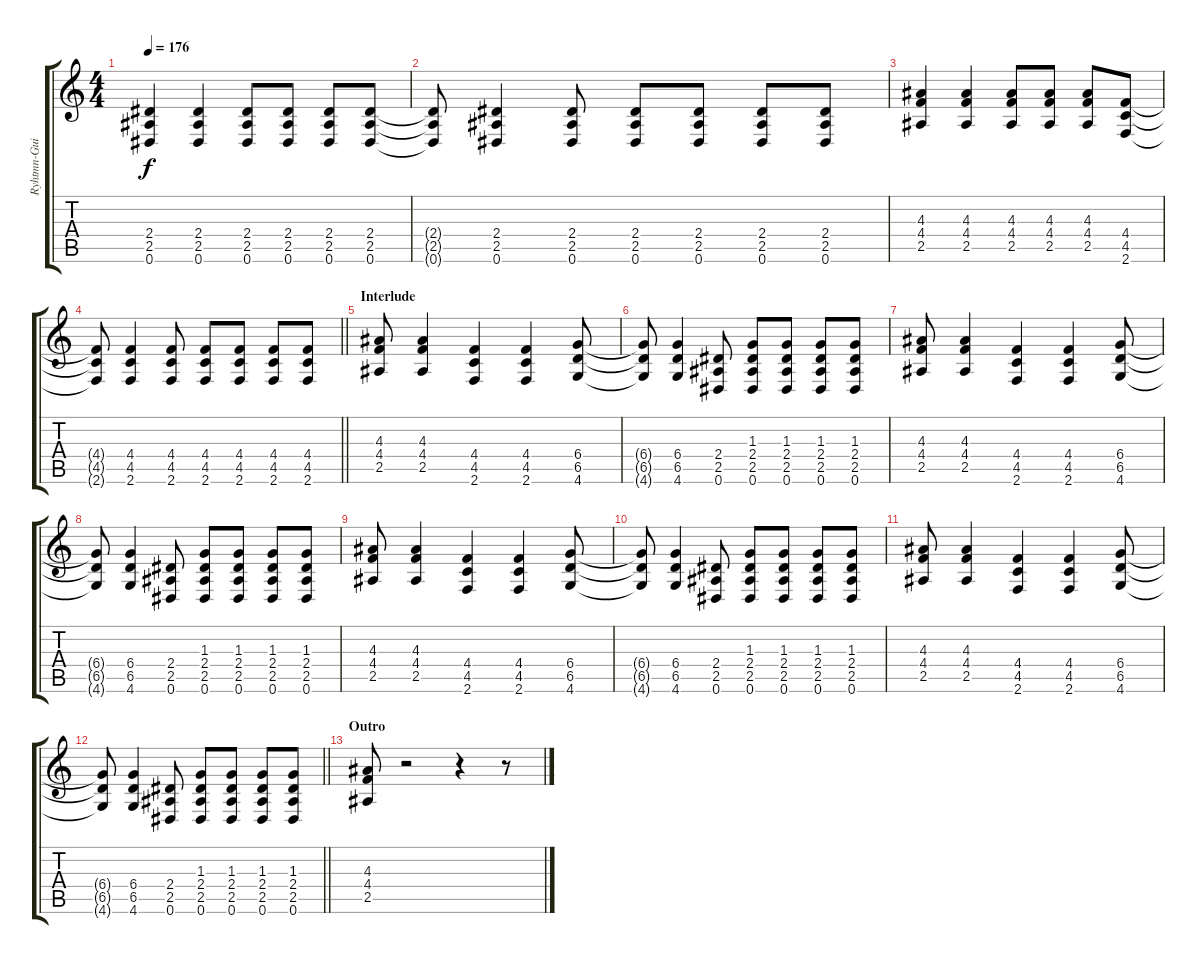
\track ("Ryhtmn-Guitar Left" "Ryhtmn-Gui") {instrument distortionguitar}
\staff {score tabs}
\tuning (Eb4 Bb3 Gb3 Db3 Ab2 Eb2) {hide}
\ts (4 4)
\tempo 176
\clef g2
\ks c
(2.4 2.5 0.6).4{dy f} (2.4 2.5 0.6).4 (2.4 2.5 0.6).8 (2.4 2.5 0.6).8 (2.4 2.5 0.6).8 (2.4 2.5 0.6).8 |
(2.4{t} 2.5{t} 0.6{t}).8 (2.4 2.5 0.6).4 (2.4 2.5 0.6).8 (2.4 2.5 0.6).8 (2.4 2.5 0.6).8 (2.4 2.5 0.6).8 (2.4 2.5 0.6).8 |
(4.3 4.4 2.5).4 (4.3 4.4 2.5).4 (4.3 4.4 2.5).8 (4.3 4.4 2.5).8 (4.3 4.4 2.5).8 (4.4 4.5 2.6).8 |
\barLineRight lightlight
(4.4{t} 4.5{t} 2.6{t}).8 (4.4 4.5 2.6).4 (4.4 4.5 2.6).8 (4.4 4.5 2.6).8 (4.4 4.5 2.6).8 (4.4 4.5 2.6).8 (4.4 4.5 2.6).8 |
\section ("" "Interlude")
(4.3 4.4 2.5).8 (4.3 4.4 2.5).4 (4.4 4.5 2.6).4 (4.4 4.5 2.6).4 (6.4 6.5 4.6).8 |
(6.4{t} 6.5{t} 4.6{t}).8 (6.4 6.5 4.6).4 (2.4 2.5 0.6).8 (1.3 2.4 2.5 0.6).8 (1.3 2.4 2.5 0.6).8 (1.3 2.4 2.5 0.6).8 (1.3 2.4 2.5 0.6).8 |
(4.3 4.4 2.5).8 (4.3 4.4 2.5).4 (4.4 4.5 2.6).4 (4.4 4.5 2.6).4 (6.4 6.5 4.6).8 |
(6.4{t} 6.5{t} 4.6{t}).8 (6.4 6.5 4.6).4 (2.4 2.5 0.6).8 (1.3 2.4 2.5 0.6).8 (1.3 2.4 2.5 0.6).8 (1.3 2.4 2.5 0.6).8 (1.3 2.4 2.5 0.6).8 |
(4.3 4.4 2.5).8 (4.3 4.4 2.5).4 (4.4 4.5 2.6).4 (4.4 4.5 2.6).4 (6.4 6.5 4.6).8 |
(6.4{t} 6.5{t} 4.6{t}).8 (6.4 6.5 4.6).4 (2.4 2.5 0.6).8 (1.3 2.4 2.5 0.6).8 (1.3 2.4 2.5 0.6).8 (1.3 2.4 2.5 0.6).8 (1.3 2.4 2.5 0.6).8 |
(4.3 4.4 2.5).8 (4.3 4.4 2.5).4 (4.4 4.5 2.6).4 (4.4 4.5 2.6).4 (6.4 6.5 4.6).8 |
\barLineRight lightlight
(6.4{t} 6.5{t} 4.6{t}).8 (6.4 6.5 4.6).4 (2.4 2.5 0.6).8 (1.3 2.4 2.5 0.6).8 (1.3 2.4 2.5 0.6).8 (1.3 2.4 2.5 0.6).8 (1.3 2.4 2.5 0.6).8 |
\section ("" "Outro")
(4.3 4.4 2.5).8 r.2 r.4 r.8
